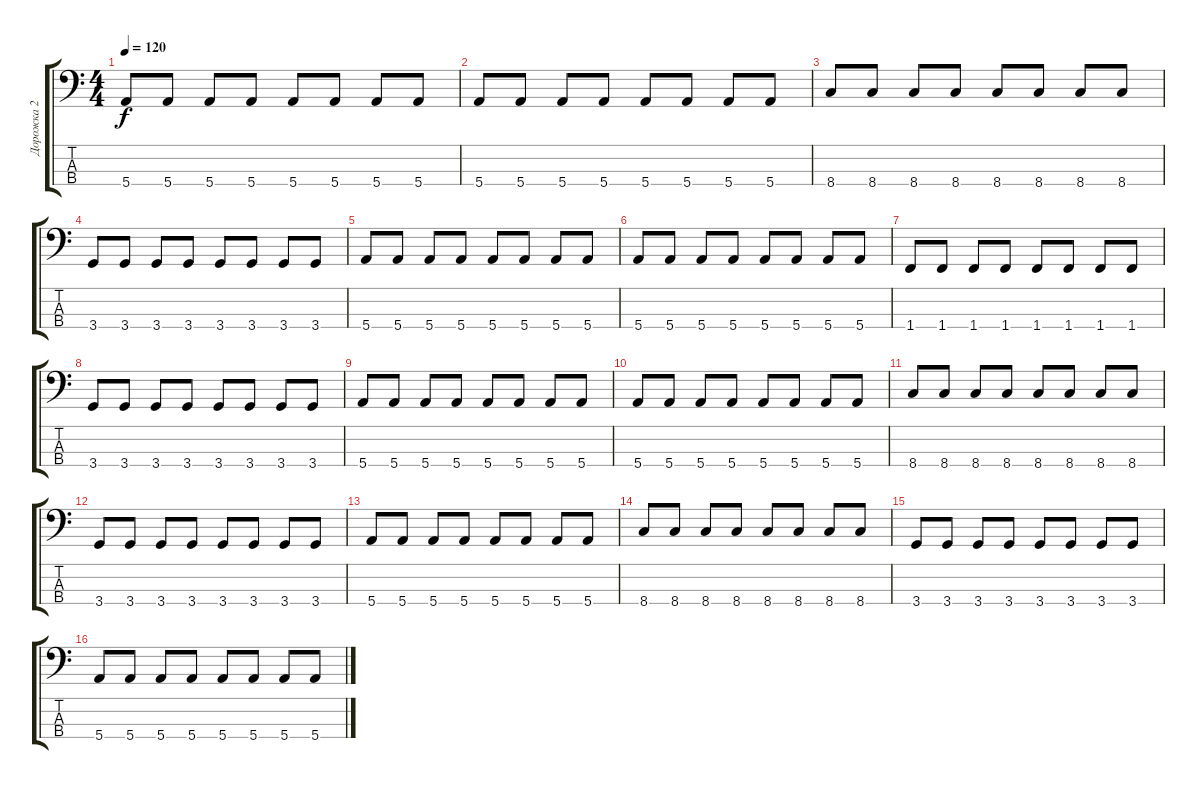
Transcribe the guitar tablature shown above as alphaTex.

\track ("Дорожка 2" "Дорожка 2") {instrument electricbassfinger}
\staff {score tabs}
\tuning (G2 D2 A1 E1) {hide}
\ts (4 4)
\tempo 120
\clef f4
\ks c
5.4.8{dy f} 5.4.8 5.4.8 5.4.8 5.4.8 5.4.8 5.4.8 5.4.8 |
5.4.8 5.4.8 5.4.8 5.4.8 5.4.8 5.4.8 5.4.8 5.4.8 |
8.4.8 8.4.8 8.4.8 8.4.8 8.4.8 8.4.8 8.4.8 8.4.8 |
3.4.8 3.4.8 3.4.8 3.4.8 3.4.8 3.4.8 3.4.8 3.4.8 |
5.4.8 5.4.8 5.4.8 5.4.8 5.4.8 5.4.8 5.4.8 5.4.8 |
5.4.8 5.4.8 5.4.8 5.4.8 5.4.8 5.4.8 5.4.8 5.4.8 |
1.4.8 1.4.8 1.4.8 1.4.8 1.4.8 1.4.8 1.4.8 1.4.8 |
3.4.8 3.4.8 3.4.8 3.4.8 3.4.8 3.4.8 3.4.8 3.4.8 |
5.4.8 5.4.8 5.4.8 5.4.8 5.4.8 5.4.8 5.4.8 5.4.8 |
5.4.8 5.4.8 5.4.8 5.4.8 5.4.8 5.4.8 5.4.8 5.4.8 |
8.4.8 8.4.8 8.4.8 8.4.8 8.4.8 8.4.8 8.4.8 8.4.8 |
3.4.8 3.4.8 3.4.8 3.4.8 3.4.8 3.4.8 3.4.8 3.4.8 |
5.4.8 5.4.8 5.4.8 5.4.8 5.4.8 5.4.8 5.4.8 5.4.8 |
8.4.8 8.4.8 8.4.8 8.4.8 8.4.8 8.4.8 8.4.8 8.4.8 |
3.4.8 3.4.8 3.4.8 3.4.8 3.4.8 3.4.8 3.4.8 3.4.8 |
5.4.8 5.4.8 5.4.8 5.4.8 5.4.8 5.4.8 5.4.8 5.4.8
